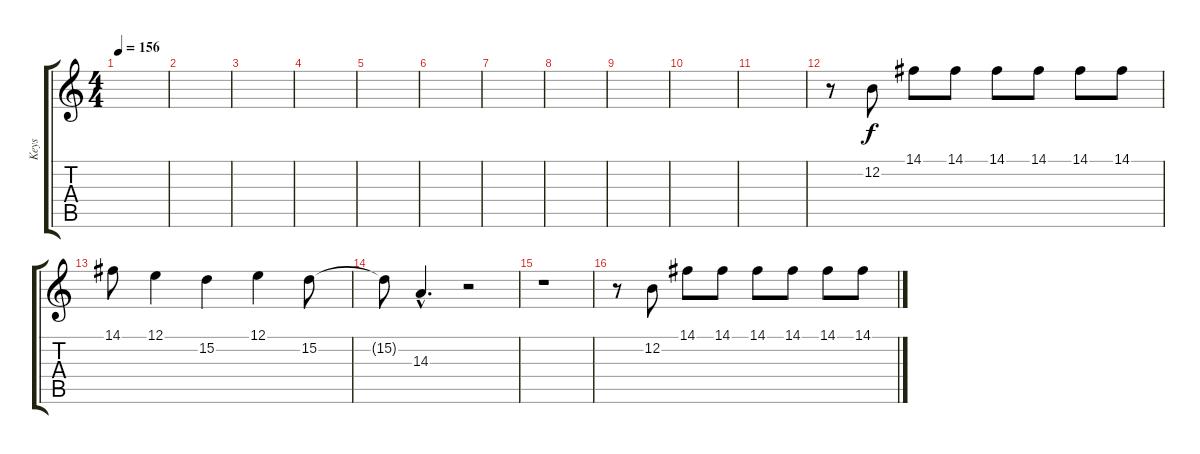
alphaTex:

\track ("Keys" "Keys") {instrument pad1newage}
\staff {score tabs}
\tuning (E4 B3 G3 D3 A2 D2) {hide}
\ts (4 4)
\tempo 156
\clef g2
\ks c
|
|
|
|
|
|
|
|
|
|
|
r.8 12.2.8 14.1.8 14.1.8 14.1.8 14.1.8 14.1.8 14.1.8 |
14.1.8 12.1.4 15.2.4 12.1.4 15.2.8 |
15.2{t}.8 14.3{hac}.4{d} r.2 |
r.1 |
r.8 12.2.8 14.1.8 14.1.8 14.1.8 14.1.8 14.1.8 14.1.8
